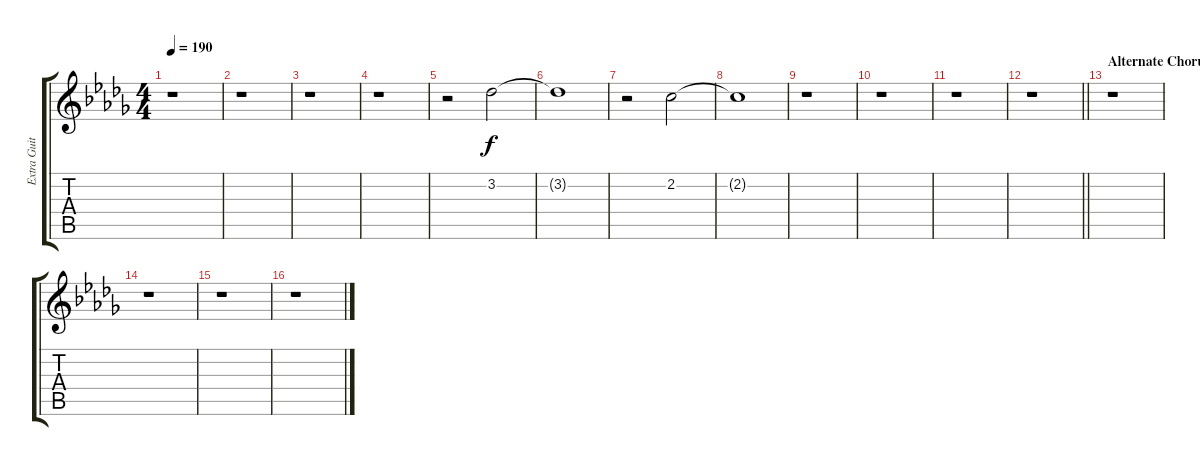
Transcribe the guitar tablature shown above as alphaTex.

\track ("Extra Guitar" "Extra Guit") {instrument overdrivenguitar}
\staff {score tabs}
\tuning (Eb4 Bb3 Gb3 Db3 Ab2 Db2) {hide}
\ts (4 4)
\tempo 190
\clef g2
\ks db
r.1{dy mf} |
r.1 |
r.1 |
r.1 |
r.2 3.2.2{dy f balance 4} |
3.2{t}.1 |
r.2 2.2.2{balance 12} |
2.2{t}.1 |
r.1 |
r.1 |
r.1 |
\barLineRight lightlight
r.1 |
\section ("" "Alternate Chorus")
r.1 |
r.1 |
r.1 |
r.1
